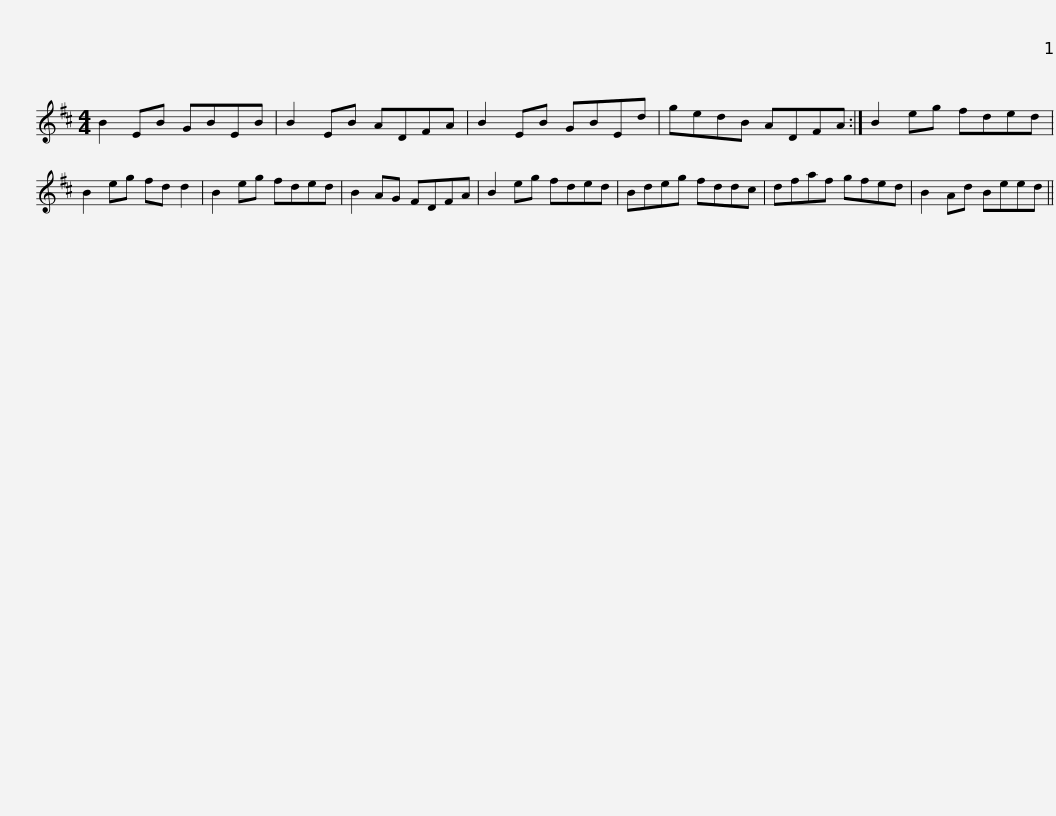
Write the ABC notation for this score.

X:1
L:1/8
M:4/4
I:linebreak $
K:D
V:1 treble
V:1
 B2 EB GBEB | B2 EB ADFA | B2 EB GBEd | gedB ADFA :| B2 eg fded | %5
 B2 eg fd d2 |$ B2 eg fded | B2 AG FDFA | B2 eg fded | Bdeg fddc | %10
 dfaf gfed | B2 Ad Beed || %12
